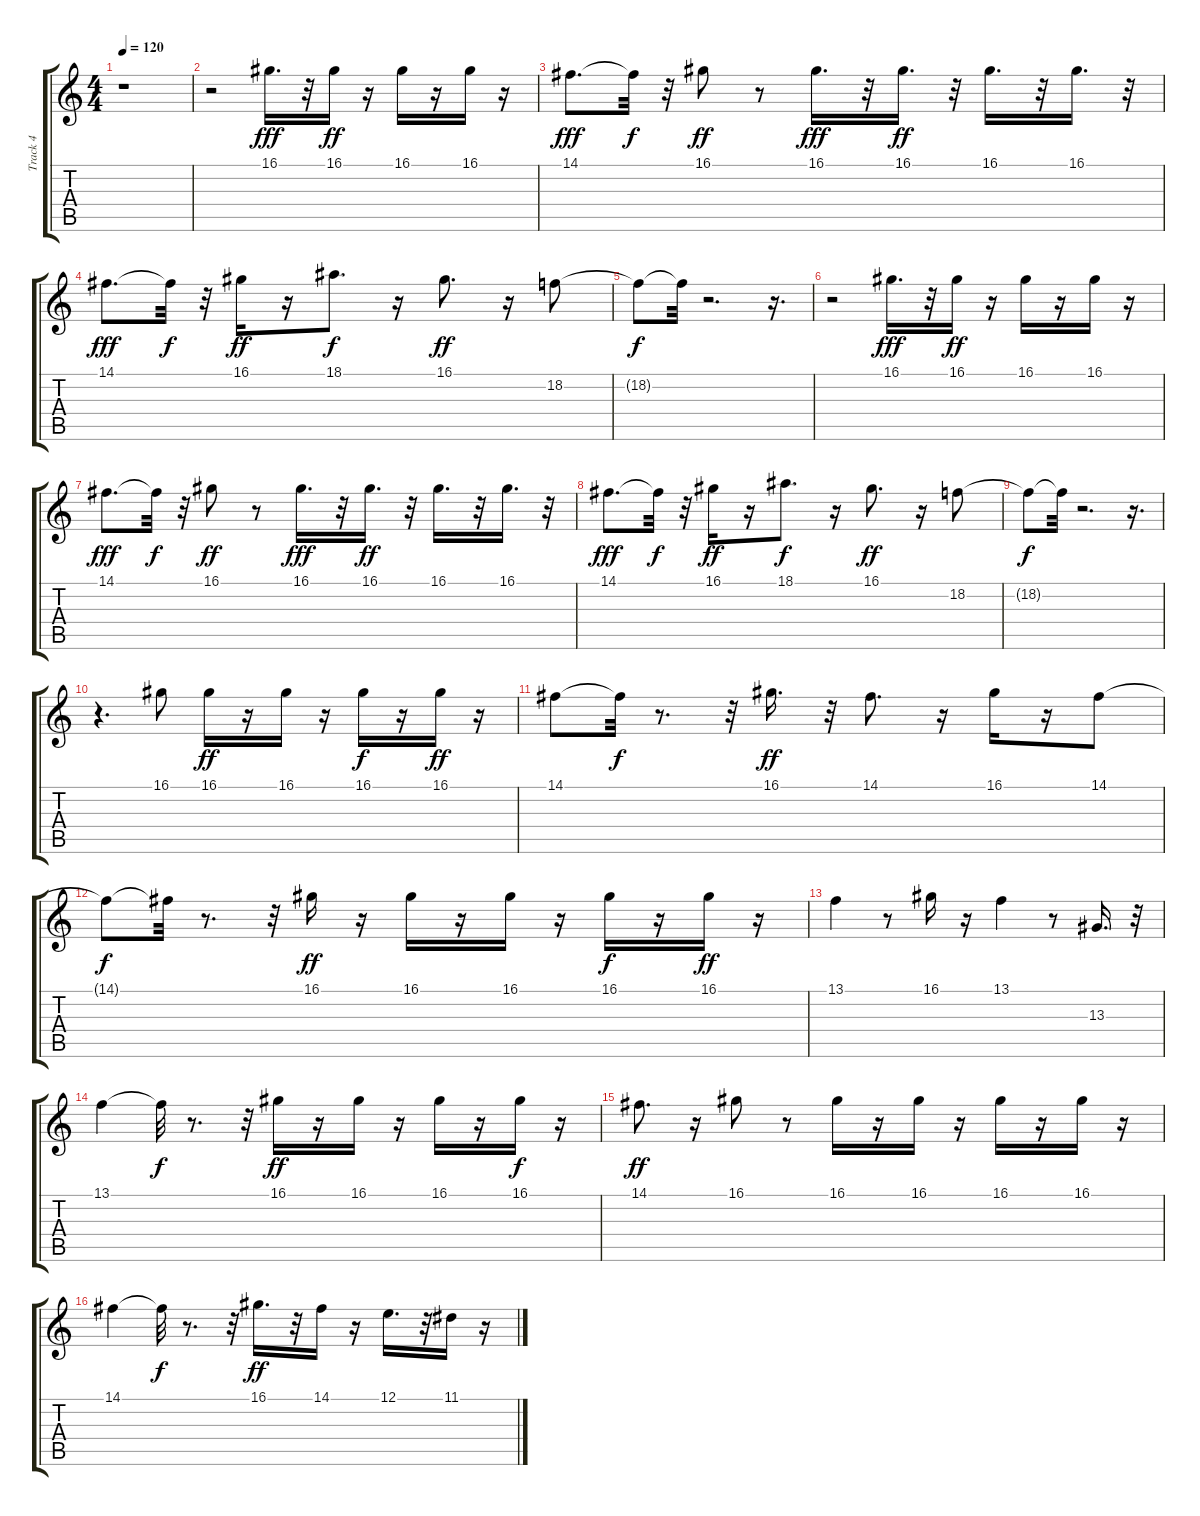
\track ("Track 4" "Track 4") {instrument vibraphone}
\staff {score tabs}
\tuning (E4 B3 G3 D3 A2 E2) {hide}
\ts (4 4)
\tempo 120
\clef g2
\ks c
r.1{dy f} |
r.2 16.1.16{d dy fff} r.32 16.1.16{dy ff} r.16 16.1.16 r.16 16.1.16 r.16 |
14.1.8{d dy fff} 14.1{t}.32{dy f} r.32 16.1.8{dy ff} r.8 16.1.16{d dy fff} r.32 16.1.16{d dy ff} r.32 16.1.16{d} r.32 16.1.16{d} r.32 |
14.1.8{d dy fff} 14.1{t}.32{dy f} r.32 16.1.16{dy ff} r.16 18.1.8{d dy f} r.16 16.1.8{d dy ff} r.16 18.2.8 |
18.2{t}.8{dy f} 18.2{t}.32 r.2{d} r.16{d} |
r.2 16.1.16{d dy fff} r.32 16.1.16{dy ff} r.16 16.1.16 r.16 16.1.16 r.16 |
14.1.8{d dy fff} 14.1{t}.32{dy f} r.32 16.1.8{dy ff} r.8 16.1.16{d dy fff} r.32 16.1.16{d dy ff} r.32 16.1.16{d} r.32 16.1.16{d} r.32 |
14.1.8{d dy fff} 14.1{t}.32{dy f} r.32 16.1.16{dy ff} r.16 18.1.8{d dy f} r.16 16.1.8{d dy ff} r.16 18.2.8 |
18.2{t}.8{dy f} 18.2{t}.32 r.2{d} r.16{d} |
r.4{d} 16.1.8 16.1.16{dy ff} r.16 16.1.16 r.16 16.1.16{dy f} r.16 16.1.16{dy ff} r.16 |
14.1.8 14.1{t}.32{dy f} r.8{d} r.32 16.1.16{d dy ff} r.32 14.1.8{d} r.16 16.1.16 r.16 14.1.8 |
14.1{t}.8{dy f} 14.1{t}.32 r.8{d} r.32 16.1.16{dy ff} r.16 16.1.16 r.16 16.1.16 r.16 16.1.16{dy f} r.16 16.1.16{dy ff} r.16 |
13.1.4 r.8 16.1.16 r.16 13.1.4 r.8 13.3.16{d} r.32 |
13.1.4 13.1{t}.32{dy f} r.8{d} r.32 16.1.16{dy ff} r.16 16.1.16 r.16 16.1.16 r.16 16.1.16{dy f} r.16 |
14.1.8{d dy ff} r.16 16.1.8 r.8 16.1.16 r.16 16.1.16 r.16 16.1.16 r.16 16.1.16 r.16 |
14.1.4 14.1{t}.32{dy f} r.8{d} r.32 16.1.16{d dy ff} r.32 14.1.16 r.16 12.1.16{d} r.32 11.1.16 r.16
